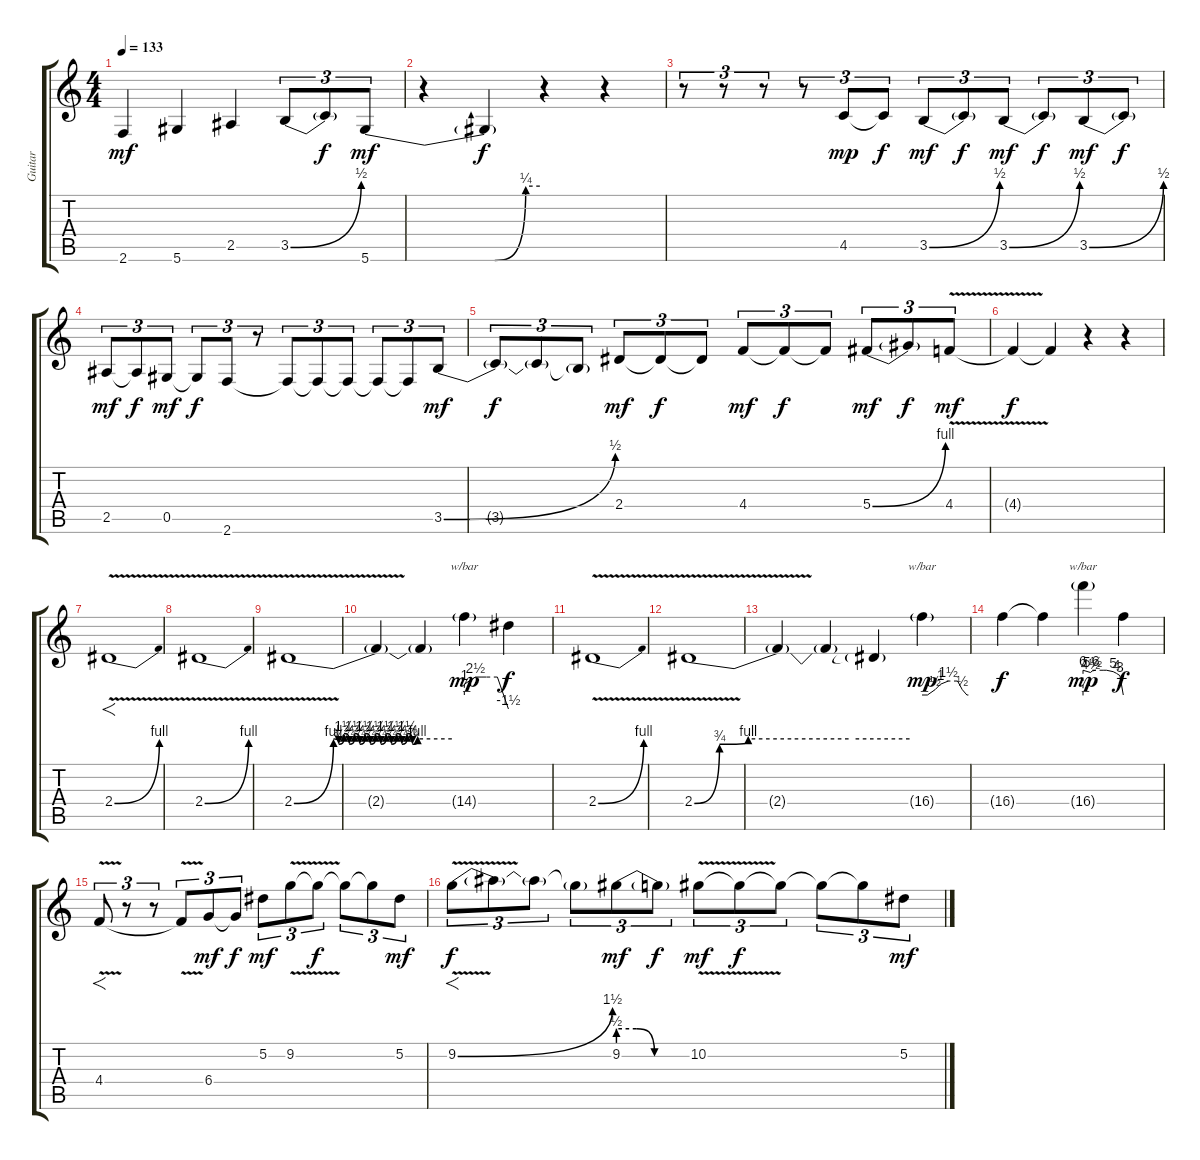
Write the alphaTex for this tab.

\track ("Guitar" "Guitar") {instrument distortionguitar}
\staff {score tabs}
\tuning (Eb4 Bb3 Gb3 Db3 Ab2 Eb2) {hide}
\ts (4 4)
\tempo 133
\clef g2
\ks c
2.6.4{dy mf} 5.6.4 2.5.4 3.5{be (bend 0 0 60 2)}.8{tu (3 2)} 3.5{t}.8{tu (3 2) dy f} 5.6{be (custom 0 0 44 0 55 1 60 1)}.8{tu (3 2) dy mf} |
r.4 5.6{t}.4{dy f} r.4 r.4 |
r.8{tu (3 2)} r.8{tu (3 2)} r.8{tu (3 2)} r.8{tu (3 2)} 4.5.8{tu (3 2) dy mp} 4.5{t}.8{tu (3 2) dy f} 3.5{be (bend 0 0 60 2)}.8{tu (3 2) dy mf} 3.5{t}.8{tu (3 2) dy f} 3.5{be (bend 0 0 60 2)}.8{tu (3 2) dy mf} 3.5{t}.8{tu (3 2) dy f} 3.5{be (bend 0 0 60 2)}.8{tu (3 2) dy mf} 3.5{t}.8{tu (3 2) dy f} |
2.5.8{tu (3 2) dy mf} 2.5{t}.8{tu (3 2) dy f} 0.5.8{tu (3 2) dy mf} 0.5{t}.8{tu (3 2) dy f} 2.6.8{tu (3 2)} r.8{tu (3 2)} 2.6{t}.8{tu (3 2)} 2.6{t}.8{tu (3 2)} 2.6{t}.8{tu (3 2)} 2.6{t}.8{tu (3 2)} 2.6{t}.8{tu (3 2)} 3.5{be (bend 0 0 60 2)}.8{tu (3 2) dy mf} |
3.5{t}.8{tu (3 2) dy f} 3.5{t}.8{tu (3 2)} 3.5{t}.8{tu (3 2)} 2.4.8{tu (3 2) dy mf} 2.4{t}.8{tu (3 2) dy f} 2.4{t}.8{tu (3 2)} 4.4.8{tu (3 2) dy mf} 4.4{t}.8{tu (3 2) dy f} 4.4{t}.8{tu (3 2)} 5.4{be (bend 0 0 60 4)}.8{tu (3 2) dy mf} 5.4{t}.8{tu (3 2) dy f} 4.4{v}.8{tu (3 2) dy mf} |
4.4{t}.4{dy f} 4.4{t}.4 r.4 r.4 |
2.4{be (bend 0 0 60 4) v}.1{f} |
2.4{be (bend 0 0 60 4) v}.1 |
2.4{be (custom 0 0 15 4 17 3 19 5 21 3 23 5 25 3 27 5 29 3 31 5 33 3 35 5 37 3 39 5 41 3 43 5 45 3 47 4 60 4) v}.1 |
2.4{t}.4 2.4{t}.4 14.4{g}.4{tbe (custom default 0 4 15 10 20 10 24 10 30 10 45 10 60 -6) dy mp} 14.4{t}.4{dy f} |
2.4{be (bend 0 0 60 4) v}.1 |
2.4{be (custom 0 0 7 3 15 4 27 4 39 4 43 4 60 4) v}.1 |
2.4{t}.4 2.4{t}.4 2.4{t}.4 16.4{g}.4{tbe (custom default 0 0 7 0 17 2 24 4 34 6 46 6 52 2 58 0 60 0) dy mp} |
16.4{t}.4{dy f} 16.4{t}.4 16.4{g}.4{tbe (custom default 0 24 11 18 14 22 19 24 30 24 35 24 45 20 50 16 55 12 60 0) dy mp} 16.4{t}.4{dy f} |
4.4{v}.8{f tu (3 2)} r.8{tu (3 2)} r.8{tu (3 2)} 4.4{t}.8{tu (3 2)} 6.4.8{tu (3 2) dy mf} 6.4{t}.8{tu (3 2) dy f} 5.2.8{tu (3 2) dy mf} 9.2{v}.8{tu (3 2)} 9.2{t}.8{tu (3 2) dy f} 9.2{t}.8{tu (3 2)} 9.2{t}.8{tu (3 2)} 5.2.8{tu (3 2) dy mf} |
9.2{be (bend 0 0 60 6) v}.8{f tu (3 2) dy f} 9.2{t}.8{tu (3 2)} 9.2{t}.8{tu (3 2)} 9.2{t}.8{tu (3 2)} 9.2{be (custom 0 2 15 2 30 0 60 0)}.8{tu (3 2) dy mf} 9.2{t}.8{tu (3 2) dy f} 10.2{v}.8{tu (3 2) dy mf} 10.2{t}.8{tu (3 2) dy f} 10.2{t}.8{tu (3 2)} 10.2{t}.8{tu (3 2)} 10.2{t}.8{tu (3 2)} 5.2.8{tu (3 2) dy mf}
